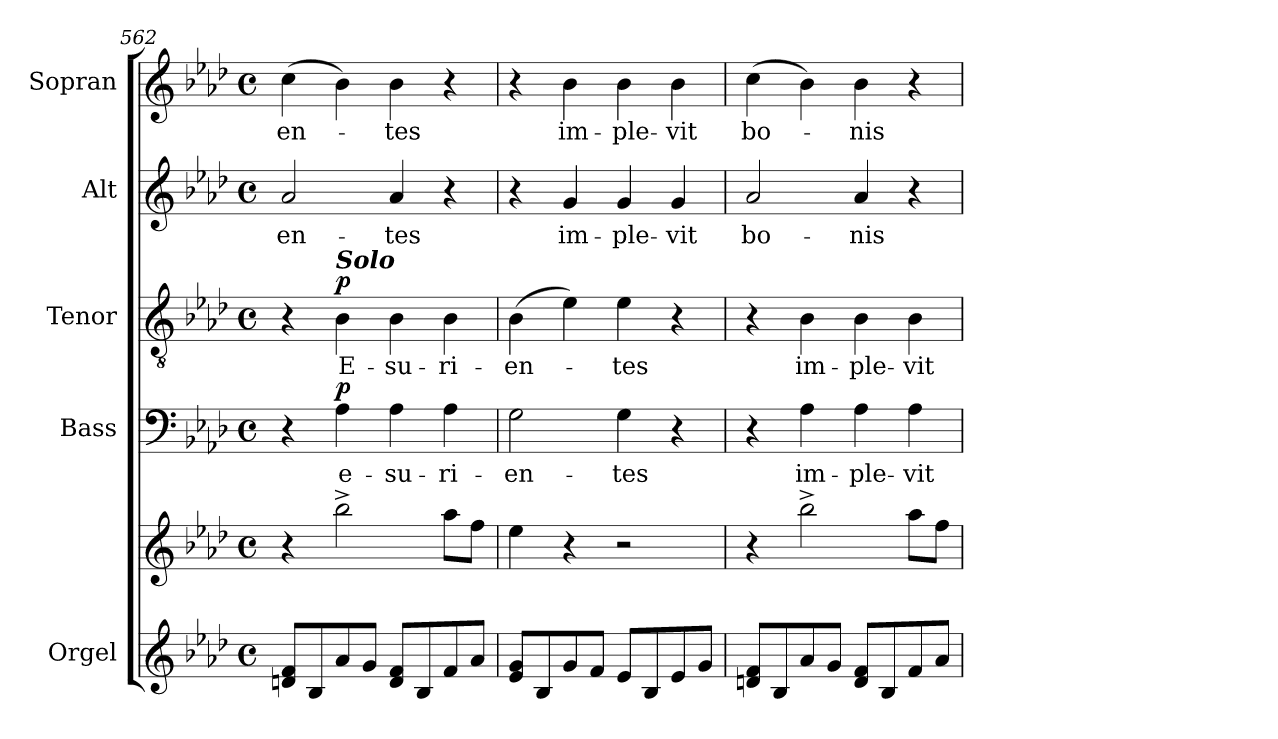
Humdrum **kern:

**kern	**kern	**kern	**text	**dynam	**kern	**text	**dynam	**kern	**text	**kern	**text
*part5	*part5	*part4	*part4	*part4	*part3	*part3	*part3	*part2	*part2	*part1	*part1
*staff6	*staff5	*staff4	*staff4	*staff4	*staff3	*staff3	*staff3	*staff2	*staff2	*staff1	*staff1
*I"Orgel	*	*I"Bass	*	*	*I"Tenor	*	*	*I"Alt	*	*I"Sopran	*
*I'Org.	*	*I'B.	*	*	*I'T.	*	*	*I'A.	*	*I'S.	*
*clefG2	*clefG2	*clefF4	*	*	*clefGv2	*	*	*clefG2	*	*clefG2	*
*k[b-e-a-d-]	*k[b-e-a-d-]	*k[b-e-a-d-]	*	*	*k[b-e-a-d-]	*	*	*k[b-e-a-d-]	*	*k[b-e-a-d-]	*
*A-:	*A-:	*A-:	*	*	*A-:	*	*	*A-:	*	*A-:	*
*M4/4	*M4/4	*M4/4	*	*	*M4/4	*	*	*M4/4	*	*M4/4	*
*met(c)	*met(c)	*met(c)	*	*	*met(c)	*	*	*met(c)	*	*met(c)	*
=562	=562	=562	=562	=562	=562	=562	=562	=562	=562	=562	=562
!	!	!	!	!	!	!	!	!	!LO:LY:b	!	!LO:LY:b
8dn/ 8f/L	4r	4r	.	.	4r	.	.	2a-/	-en-	(>4cc\	-en-
8B-/	.	.	.	.	.	.	.	.	.	.	.
!	!	!	!	!	!LO:TX:a:Bi:t=Solo	!	!	!	!	!	!
!	!	!	!LO:LY:b	!LO:DY:a	!	!LO:LY:b	!LO:DY:a	!	!	!	!
8a-/	2bb-^>\	4A-\	e-	p	4B-\	E-	p	.	.	4b-\)	.
8g/J	.	.	.	.	.	.	.	.	.	.	.
!	!	!	!LO:LY:b	!	!	!LO:LY:b	!	!	!LO:LY:b	!	!LO:LY:b
8d/ 8f/L	.	4A-\	-su-	.	4B-\	-su-	.	4a-/	-tes	4b-\	-tes
8B-/	.	.	.	.	.	.	.	.	.	.	.
!	!	!	!LO:LY:b	!	!	!LO:LY:b	!	!	!	!	!
8f/	8aa-\L	4A-\	-ri-	.	4B-\	-ri-	.	4r	.	4r	.
8a-/J	8ff\J	.	.	.	.	.	.	.	.	.	.
=563	=563	=563	=563	=563	=563	=563	=563	=563	=563	=563	=563
!	!	!	!LO:LY:b	!	!	!LO:LY:b	!	!	!	!	!
8e-/ 8g/L	4ee-\	2G\	-en-	.	(>4B-\	-en-	.	4r	.	4r	.
8B-/	.	.	.	.	.	.	.	.	.	.	.
!	!	!	!	!	!	!	!	!	!LO:LY:b	!	!LO:LY:b
8g/	4r	.	.	.	4e-\)	.	.	4g/	im-	4b-\	im-
8f/J	.	.	.	.	.	.	.	.	.	.	.
!	!	!	!LO:LY:b	!	!	!LO:LY:b	!	!	!LO:LY:b	!	!LO:LY:b
8e-/L	2r	4G\	-tes	.	4e-\	-tes	.	4g/	-ple-	4b-\	-ple-
8B-/	.	.	.	.	.	.	.	.	.	.	.
!	!	!	!	!	!	!	!	!	!LO:LY:b	!	!LO:LY:b
8e-/	.	4r	.	.	4r	.	.	4g/	-vit	4b-\	-vit
8g/J	.	.	.	.	.	.	.	.	.	.	.
!!LO:LB:g=z
=564	=564	=564	=564	=564	=564	=564	=564	=564	=564	=564	=564
!	!	!	!	!	!	!	!	!	!LO:LY:b	!	!LO:LY:b
8dn/ 8f/L	4r	4r	.	.	4r	.	.	2a-/	bo-	(>4cc\	bo-
8B-/	.	.	.	.	.	.	.	.	.	.	.
!	!	!	!LO:LY:b	!	!	!LO:LY:b	!	!	!	!	!
8a-/	2bb-^>\	4A-\	im-	.	4B-\	im-	.	.	.	4b-\)	.
8g/J	.	.	.	.	.	.	.	.	.	.	.
!	!	!	!LO:LY:b	!	!	!LO:LY:b	!	!	!LO:LY:b	!	!LO:LY:b
8d/ 8f/L	.	4A-\	-ple-	.	4B-\	-ple-	.	4a-/	-nis	4b-\	-nis
8B-/	.	.	.	.	.	.	.	.	.	.	.
!	!	!	!LO:LY:b	!	!	!LO:LY:b	!	!	!	!	!
8f/	8aa-\L	4A-\	-vit	.	4B-\	-vit	.	4r	.	4r	.
8a-/J	8ff\J	.	.	.	.	.	.	.	.	.	.
=	=	=	=	=	=	=	=	=	=	=	=
*-	*-	*-	*-	*-	*-	*-	*-	*-	*-	*-	*-
